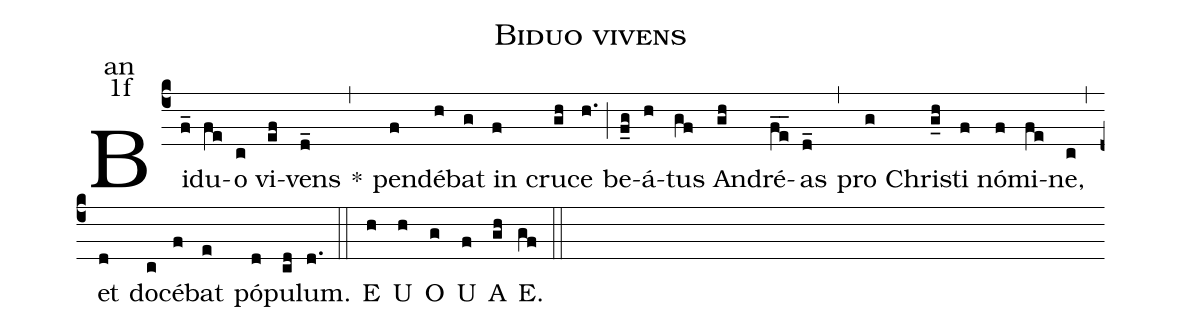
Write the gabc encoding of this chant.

name:Biduo vivens;
office-part:an;
mode:1f;
%%
(c4) Bi(f_)du(fe)o(c) vi(ef)vens(d_) <sp>*</sp>(,)
pen(f)dé(h)bat(g) in(f) cru(gh)ce(h.) (;)
be(f_g)á(h)tus(gf) An(gh)dré(fe__)as(d_) (,) pro(g) Chri(g_h)sti(f) nó(f)mi(fe)ne,(c) (,)
et(d) do(c)cé(f)bat(e) pó(d)pu(cd)lum.(d.) (::)
<eu>E(h) U(h) O(g) U(f) A(gh) E.(gf) </eu>(::)
